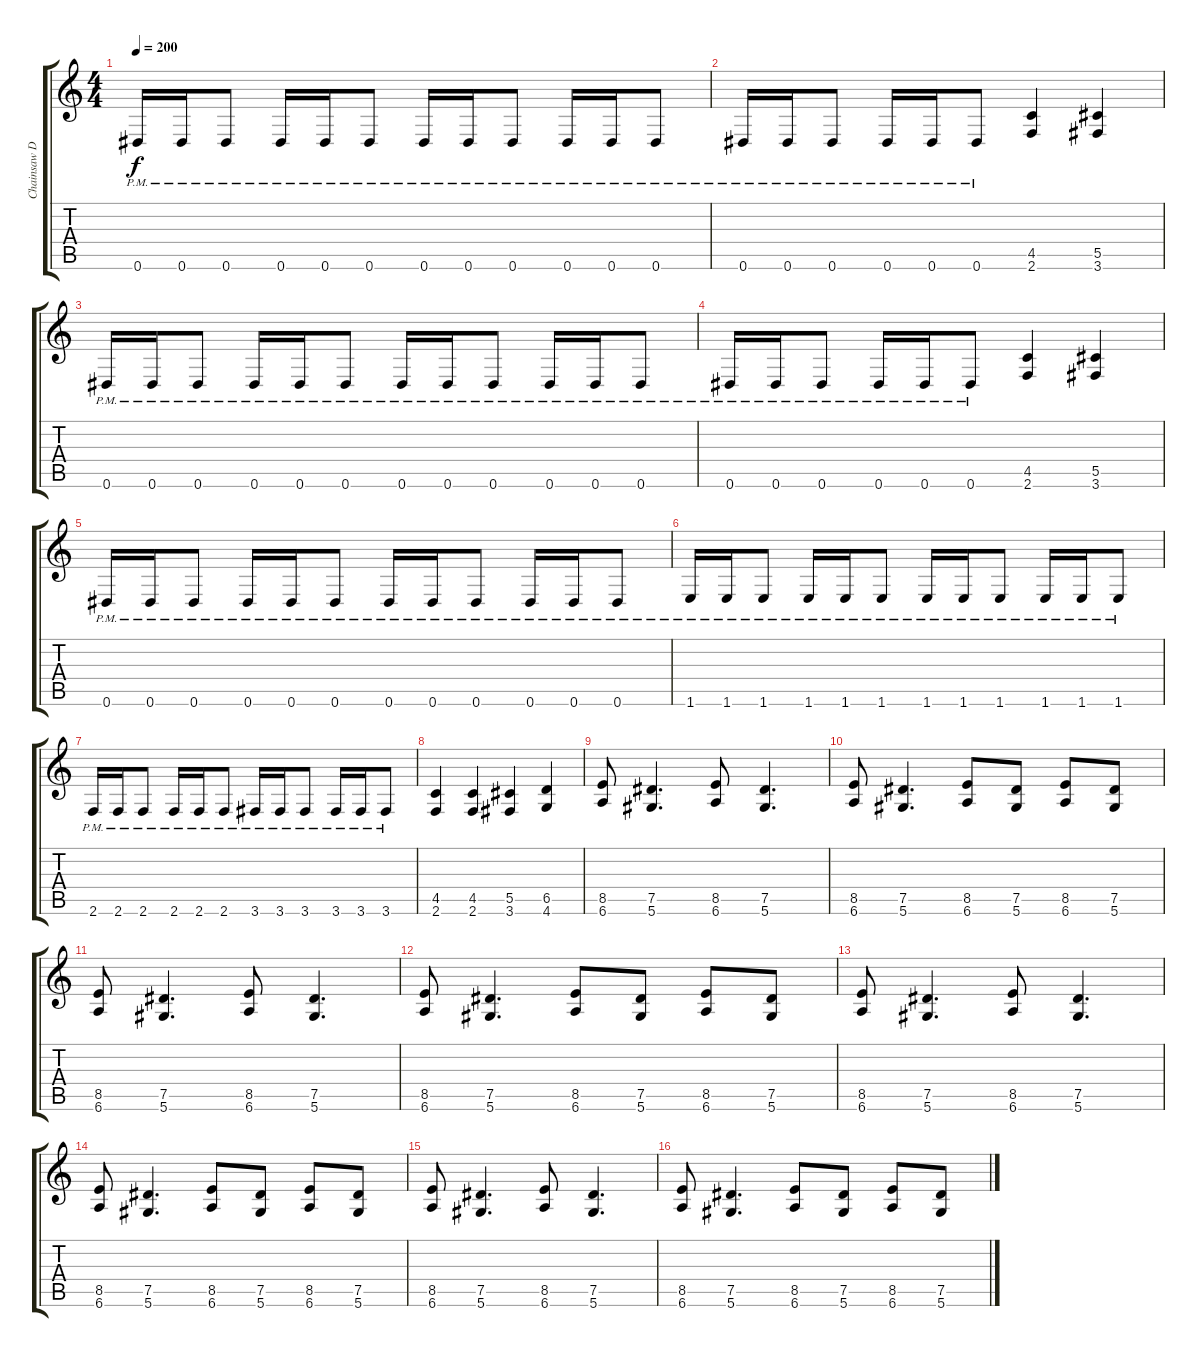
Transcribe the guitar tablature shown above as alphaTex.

\track ("Chainsaw Demon - Rhythm" "Chainsaw D") {instrument distortionguitar}
\staff {score tabs}
\tuning (Eb4 Bb3 Gb3 Db3 Ab2 Eb2) {hide}
\ts (4 4)
\tempo 200
\clef g2
\ks c
0.6{pm}.16{dy f} 0.6{pm}.16 0.6{pm}.8 0.6{pm}.16 0.6{pm}.16 0.6{pm}.8 0.6{pm}.16 0.6{pm}.16 0.6{pm}.8 0.6{pm}.16 0.6{pm}.16 0.6{pm}.8 |
0.6{pm}.16 0.6{pm}.16 0.6{pm}.8 0.6{pm}.16 0.6{pm}.16 0.6{pm}.8 (4.5 2.6).4 (5.5 3.6).4 |
0.6{pm}.16 0.6{pm}.16 0.6{pm}.8 0.6{pm}.16 0.6{pm}.16 0.6{pm}.8 0.6{pm}.16 0.6{pm}.16 0.6{pm}.8 0.6{pm}.16 0.6{pm}.16 0.6{pm}.8 |
0.6{pm}.16 0.6{pm}.16 0.6{pm}.8 0.6{pm}.16 0.6{pm}.16 0.6{pm}.8 (4.5 2.6).4 (5.5 3.6).4 |
0.6{pm}.16 0.6{pm}.16 0.6{pm}.8 0.6{pm}.16 0.6{pm}.16 0.6{pm}.8 0.6{pm}.16 0.6{pm}.16 0.6{pm}.8 0.6{pm}.16 0.6{pm}.16 0.6{pm}.8 |
1.6{pm}.16 1.6{pm}.16 1.6{pm}.8 1.6{pm}.16 1.6{pm}.16 1.6{pm}.8 1.6{pm}.16 1.6{pm}.16 1.6{pm}.8 1.6{pm}.16 1.6{pm}.16 1.6{pm}.8 |
2.6{pm}.16 2.6{pm}.16 2.6{pm}.8 2.6{pm}.16 2.6{pm}.16 2.6{pm}.8 3.6{pm}.16 3.6{pm}.16 3.6{pm}.8 3.6{pm}.16 3.6{pm}.16 3.6{pm}.8 |
(4.5 2.6).4 (4.5 2.6).4 (5.5 3.6).4 (6.5 4.6).4 |
(8.5 6.6).8 (7.5 5.6).4{d} (8.5 6.6).8 (7.5 5.6).4{d} |
(8.5 6.6).8 (7.5 5.6).4{d} (8.5 6.6).8 (7.5 5.6).8 (8.5 6.6).8 (7.5 5.6).8 |
(8.5 6.6).8{balance 14} (7.5 5.6).4{d} (8.5 6.6).8 (7.5 5.6).4{d} |
(8.5 6.6).8 (7.5 5.6).4{d} (8.5 6.6).8 (7.5 5.6).8 (8.5 6.6).8 (7.5 5.6).8 |
(8.5 6.6).8 (7.5 5.6).4{d} (8.5 6.6).8 (7.5 5.6).4{d} |
(8.5 6.6).8 (7.5 5.6).4{d} (8.5 6.6).8 (7.5 5.6).8 (8.5 6.6).8 (7.5 5.6).8 |
(8.5 6.6).8 (7.5 5.6).4{d} (8.5 6.6).8 (7.5 5.6).4{d} |
(8.5 6.6).8 (7.5 5.6).4{d} (8.5 6.6).8 (7.5 5.6).8 (8.5 6.6).8 (7.5 5.6).8
